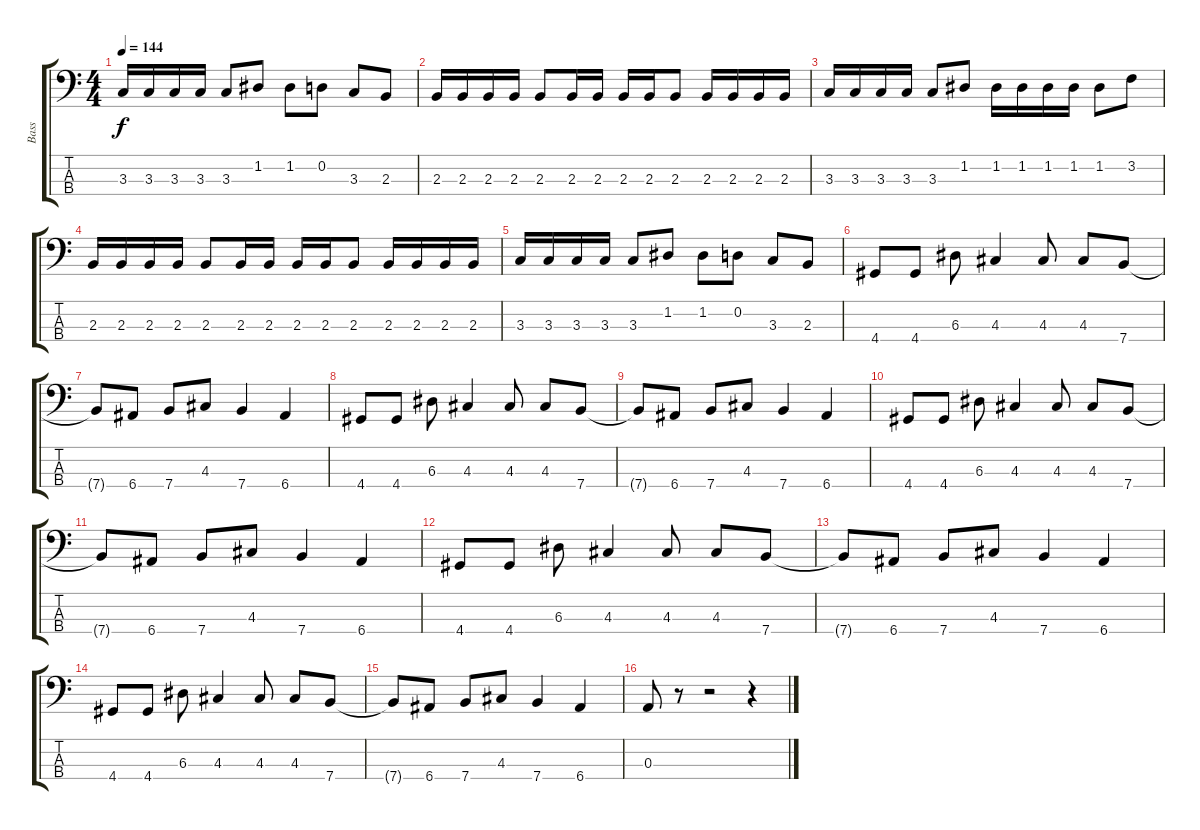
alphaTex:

\track ("Bass" "Bass") {instrument electricbassfinger}
\staff {score tabs}
\tuning (G2 D2 A1 E1) {hide}
\ts (4 4)
\tempo 144
\clef f4
\ks c
3.3.16{dy f} 3.3.16 3.3.16 3.3.16 3.3.8 1.2.8 1.2.8 0.2.8 3.3.8 2.3.8 |
2.3.16 2.3.16 2.3.16 2.3.16 2.3.8 2.3.16 2.3.16 2.3.16 2.3.16 2.3.8 2.3.16 2.3.16 2.3.16 2.3.16 |
3.3.16 3.3.16 3.3.16 3.3.16 3.3.8 1.2.8 1.2.16 1.2.16 1.2.16 1.2.16 1.2.8 3.2.8 |
2.3.16 2.3.16 2.3.16 2.3.16 2.3.8 2.3.16 2.3.16 2.3.16 2.3.16 2.3.8 2.3.16 2.3.16 2.3.16 2.3.16 |
3.3.16 3.3.16 3.3.16 3.3.16 3.3.8 1.2.8 1.2.8 0.2.8 3.3.8 2.3.8 |
4.4.8 4.4.8 6.3.8 4.3.4 4.3.8 4.3.8 7.4.8 |
7.4{t}.8 6.4.8 7.4.8 4.3.8 7.4.4 6.4.4 |
4.4.8 4.4.8 6.3.8 4.3.4 4.3.8 4.3.8 7.4.8 |
7.4{t}.8 6.4.8 7.4.8 4.3.8 7.4.4 6.4.4 |
4.4.8 4.4.8 6.3.8 4.3.4 4.3.8 4.3.8 7.4.8 |
7.4{t}.8 6.4.8 7.4.8 4.3.8 7.4.4 6.4.4 |
4.4.8 4.4.8 6.3.8 4.3.4 4.3.8 4.3.8 7.4.8 |
7.4{t}.8 6.4.8 7.4.8 4.3.8 7.4.4 6.4.4 |
4.4.8 4.4.8 6.3.8 4.3.4 4.3.8 4.3.8 7.4.8 |
7.4{t}.8 6.4.8 7.4.8 4.3.8 7.4.4 6.4.4 |
0.3.8 r.8 r.2 r.4
